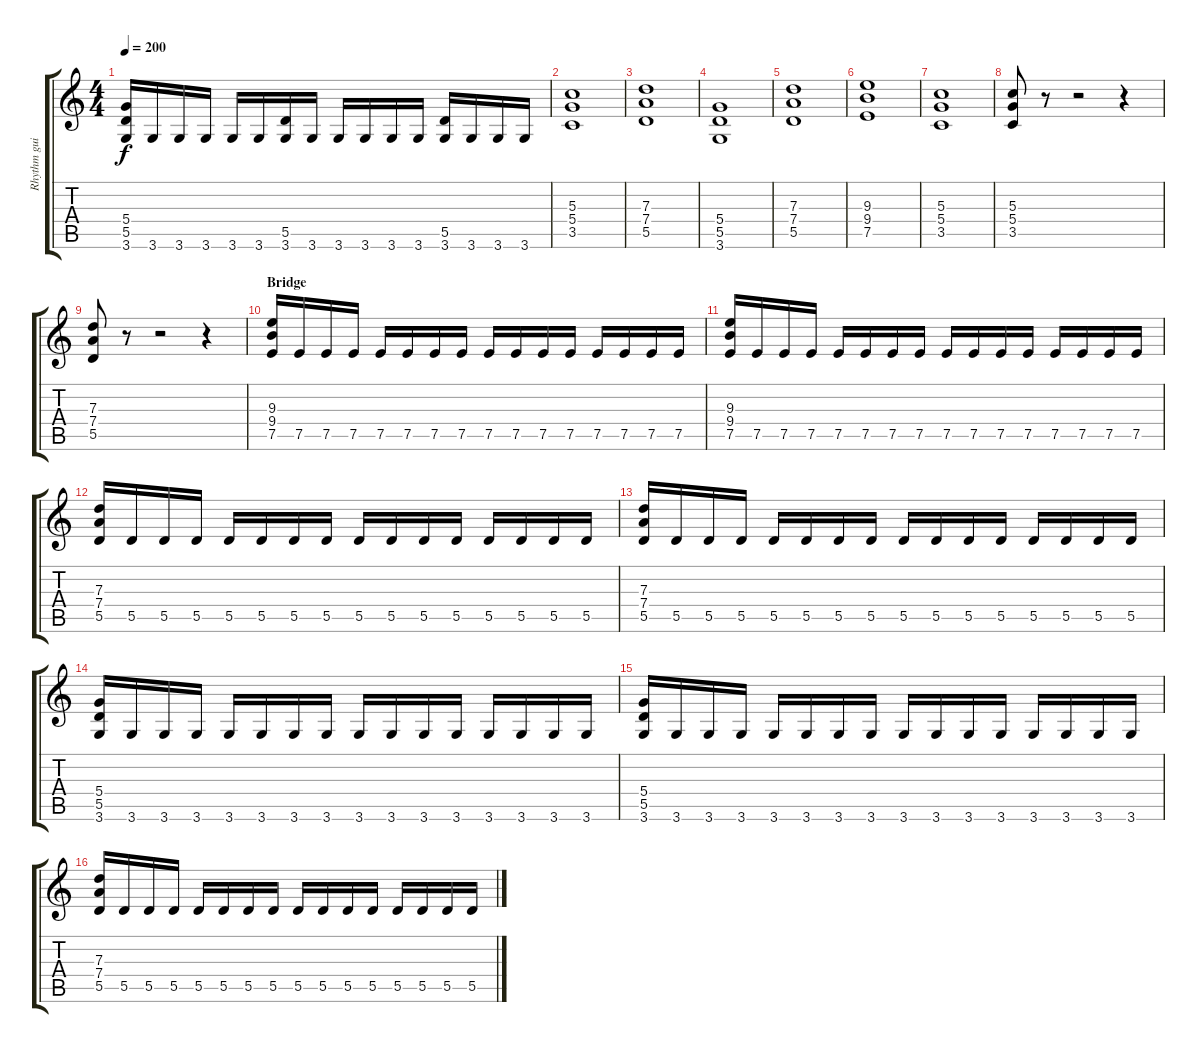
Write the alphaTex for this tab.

\track ("Rhythm guitar 2" "Rhythm gui") {instrument overdrivenguitar}
\staff {score tabs}
\tuning (E4 B3 G3 D3 A2 E2) {hide}
\ts (4 4)
\tempo 200
\clef g2
\ks c
(5.4 5.5 3.6).16{dy f} 3.6.16 3.6.16 3.6.16 3.6.16 3.6.16 (5.5 3.6).16 3.6.16 3.6.16 3.6.16 3.6.16 3.6.16 (5.5 3.6).16 3.6.16 3.6.16 3.6.16 |
(5.3 5.4 3.5).1 |
(7.3 7.4 5.5).1 |
(5.4 5.5 3.6).1 |
(7.3 7.4 5.5).1 |
(9.3 9.4 7.5).1 |
(5.3 5.4 3.5).1 |
(5.3 5.4 3.5).8 r.8 r.2 r.4 |
(7.3 7.4 5.5).8 r.8 r.2 r.4 |
\section ("" "Bridge")
(9.3 9.4 7.5).16 7.5.16 7.5.16 7.5.16 7.5.16 7.5.16 7.5.16 7.5.16 7.5.16 7.5.16 7.5.16 7.5.16 7.5.16 7.5.16 7.5.16 7.5.16 |
(9.3 9.4 7.5).16 7.5.16 7.5.16 7.5.16 7.5.16 7.5.16 7.5.16 7.5.16 7.5.16 7.5.16 7.5.16 7.5.16 7.5.16 7.5.16 7.5.16 7.5.16 |
(7.3 7.4 5.5).16 5.5.16 5.5.16 5.5.16 5.5.16 5.5.16 5.5.16 5.5.16 5.5.16 5.5.16 5.5.16 5.5.16 5.5.16 5.5.16 5.5.16 5.5.16 |
(7.3 7.4 5.5).16 5.5.16 5.5.16 5.5.16 5.5.16 5.5.16 5.5.16 5.5.16 5.5.16 5.5.16 5.5.16 5.5.16 5.5.16 5.5.16 5.5.16 5.5.16 |
(5.4 5.5 3.6).16 3.6.16 3.6.16 3.6.16 3.6.16 3.6.16 3.6.16 3.6.16 3.6.16 3.6.16 3.6.16 3.6.16 3.6.16 3.6.16 3.6.16 3.6.16 |
(5.4 5.5 3.6).16 3.6.16 3.6.16 3.6.16 3.6.16 3.6.16 3.6.16 3.6.16 3.6.16 3.6.16 3.6.16 3.6.16 3.6.16 3.6.16 3.6.16 3.6.16 |
(7.3 7.4 5.5).16 5.5.16 5.5.16 5.5.16 5.5.16 5.5.16 5.5.16 5.5.16 5.5.16 5.5.16 5.5.16 5.5.16 5.5.16 5.5.16 5.5.16 5.5.16
